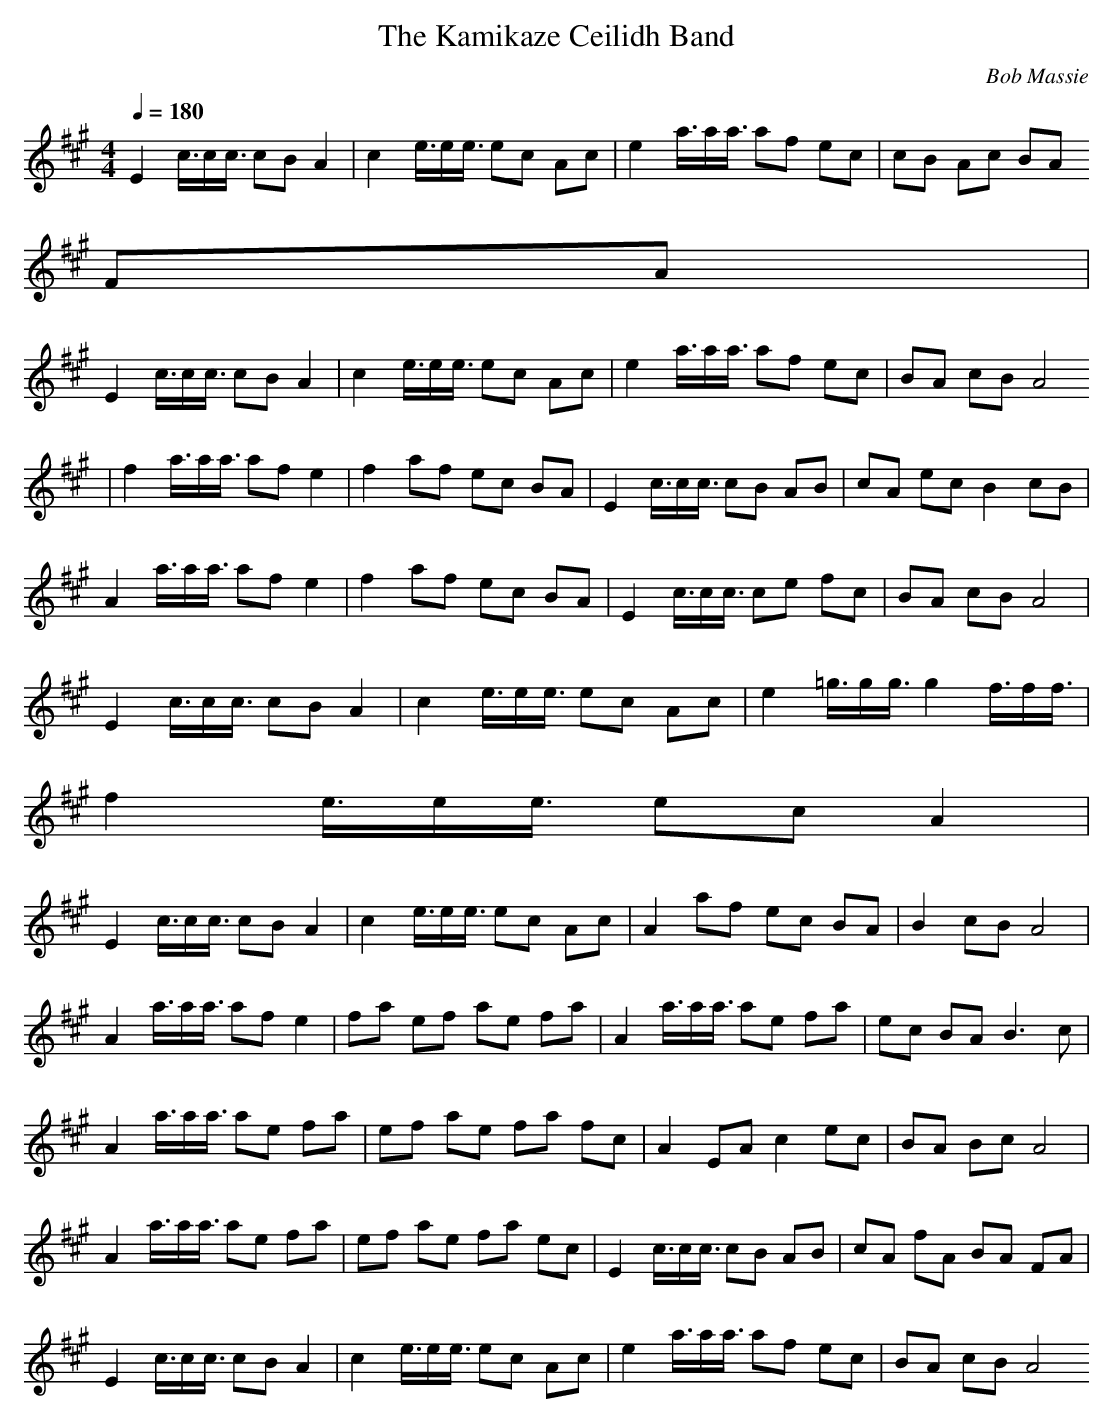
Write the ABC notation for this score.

X:1
T:The Kamikaze Ceilidh Band
C:Bob Massie
M:4/4
Q:1/4=180     %Tempo
K:A
E2 c3/4c/c3/4 cB A2 |c2 e3/4e/e3/4 ec Ac |e2 a3/4a/a3/4 af ec |cB Ac BA
FA |
E2 c3/4c/c3/4 cB A2 |c2 e3/4e/e3/4 ec Ac |e2 a3/4a/a3/4 af ec |BA cB A4
|
f2 a3/4a/a3/4 af e2 |f2 af ec BA |E2 c3/4c/c3/4 cB AB |cA ec B2 cB |
A2 a3/4a/a3/4 af e2 |f2 af ec BA |E2 c3/4c/c3/4 ce fc |BA cB A4 |
E2 c3/4c/c3/4 cB A2 |c2 e3/4e/e3/4 ec Ac |e2 =g3/4g/g3/4 g2 f3/4f/f3/4 |
f2 e3/4e/e3/4 ec A2 |
E2 c3/4c/c3/4 cB A2 |c2 e3/4e/e3/4 ec Ac |A2 af ec BA |B2 cB A4 |
A2 a3/4a/a3/4 af e2 |fa ef ae fa |A2 a3/4a/a3/4 ae fa |ec BA B3 c |
A2 a3/4a/a3/4 ae fa |ef ae fa fc |A2 EA c2 ec |BA Bc A4 |
A2 a3/4a/a3/4 ae fa |ef ae fa ec |E2 c3/4c/c3/4 cB AB |cA fA BA FA |
E2 c3/4c/c3/4 cB A2 |c2 e3/4e/e3/4 ec Ac |e2 a3/4a/a3/4 af ec |BA cB A4
|]
